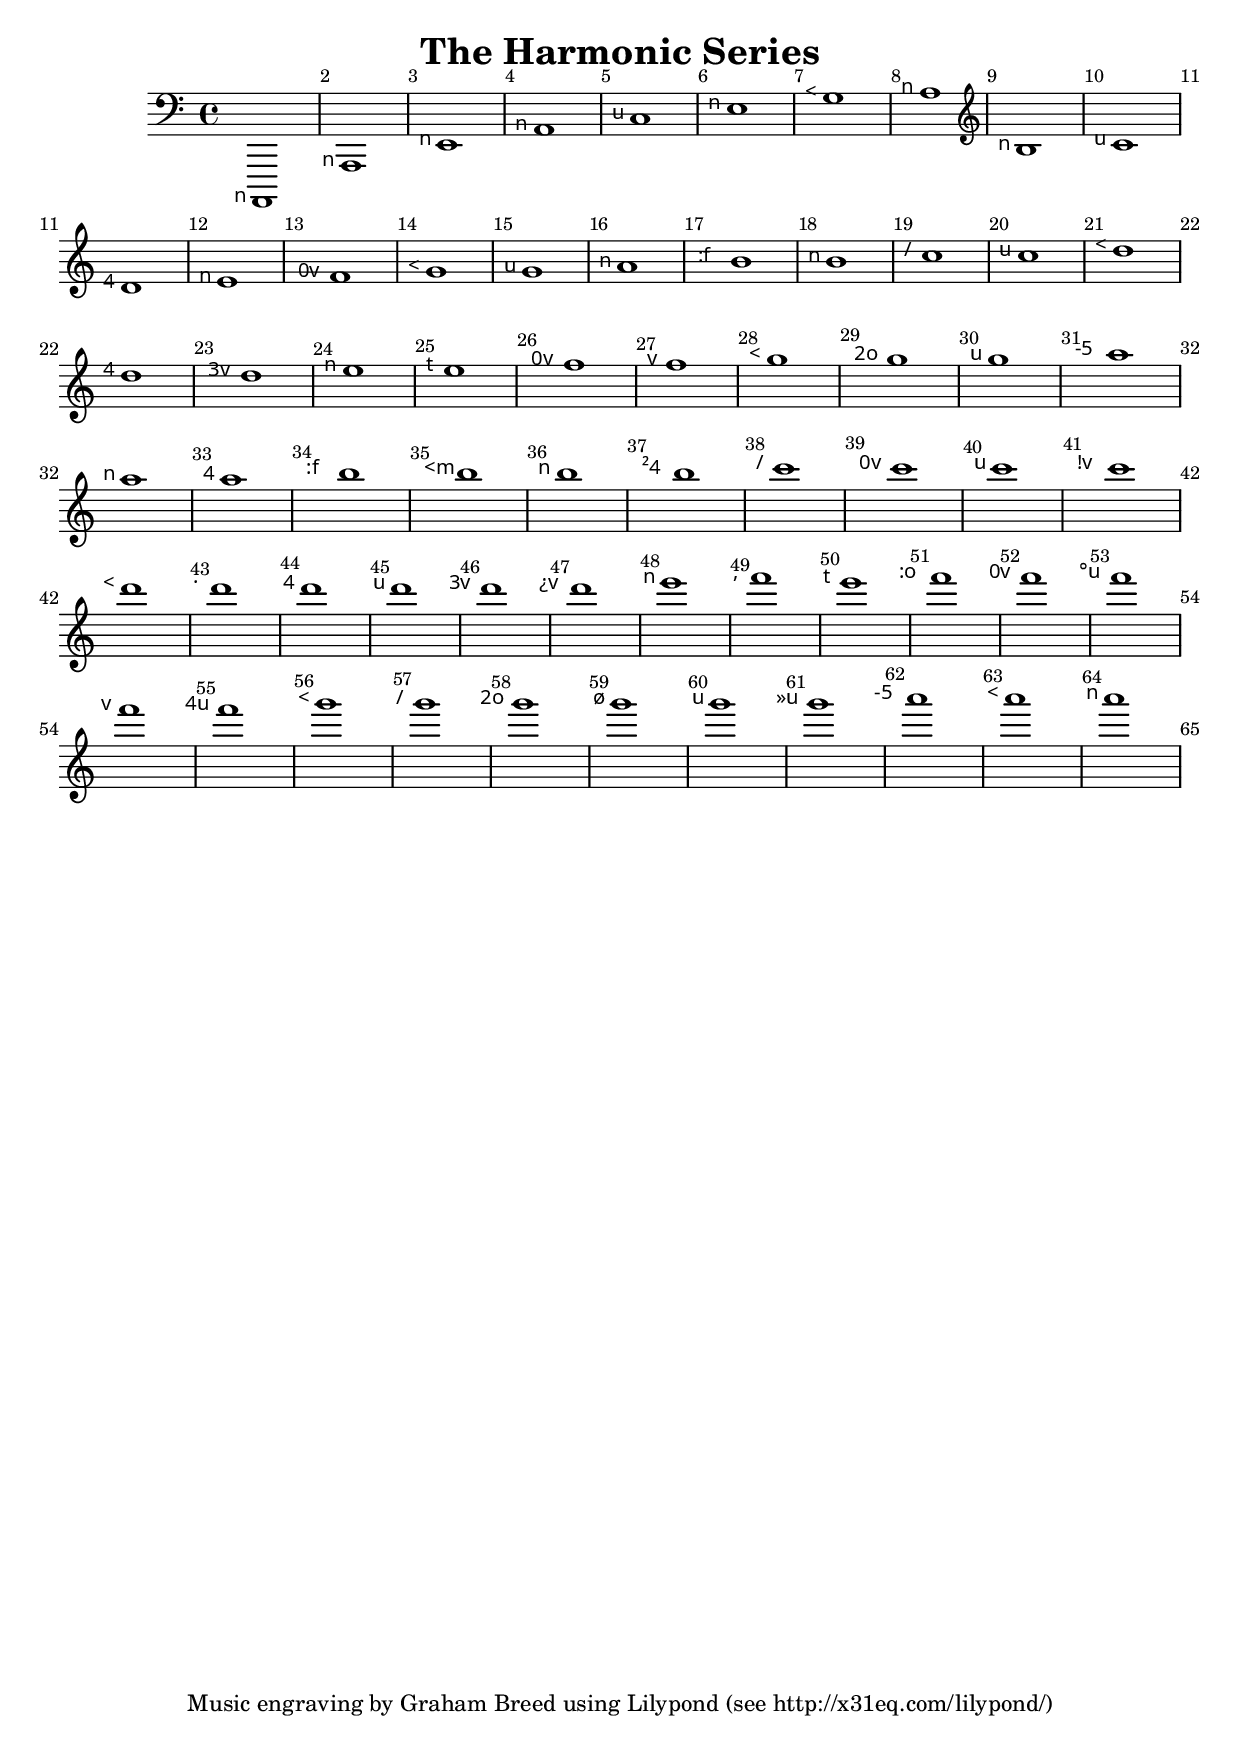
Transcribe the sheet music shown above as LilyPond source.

\version "2.16.0"
% Helmholtz-Ellis style notations, with a distinct accidental for each prime.
% For now, Extended Helmholtz-Ellis Just Intonation Pitch Notation.
% Requires the HE font to be installed.  See www.plainsound.org

% First column: code of character of lowering accidental
%               or 's for special case
% Second column: code of character of raising accidental
% Remaining columns: mapping from JI to the raising interval
#(define ehejimap '(
    (  s   d 7 11 16 20 24 26 29 30 31 34 35 36 37 38 38 40 41 41) ; limmas
    (  s   c 5  8 12 14 17 19 20 21 23 24 25 26 27 27 28 29 29 30) ; apotomes
    (  s   s 0  0 -1  0  0  0  1  0  0  1  0  0  0  0  0 -1  0 -1)
    ( 60  62 0  0  0 -1  0  0  0  0  0  0  0  0  0  0  0  0  0  0)
    ( 53  52 0  0  0  0  1  0  0  0  0  0 -1  1  0  0  0  0  0  0)
    ( 48  57 0  0  0  0  0 -1  0  0  0  0  0  0  0  0  0  0  0  0)
    ( 58  59 0  0  0  0  0  0 -1  0  0  0  0  0  0  0  0  0  0  0)
    ( 92  47 0  0  0  0  0  0  0  1  0  0  0  0  0  0  0  0  0  0)
    ( 54  51 0  0  0  0  0  0  0  0  1  0  0  0  0  0  0  0  0  0)
    ( 55  50 0  0  0  0  0  0  0  0  0  1  0  0  0  0  0  0  0  0)
    ( 45  43 0  0  0  0  0  0  0  0  0  0 -1  0  0  0  0  0  0  0)
    (178 179 0  0  0  0  0  0  0  0  0  0  0 -1  0  0  0  0  0  0)
    ( 38  33 0  0  0  0  0  0  0  0  0  0  0  0  1  0  0  0  0  0) ; approx
    (255 183 0  0  0  0  0  0  0  0  0  0  0  0  0  1  0  0  0  0)
    (189 191 0  0  0  0  0  0  0  0  0  0  0  0  0  0  1  0  0  0)
    (176 177 0  0  0  0  0  0  0  0  0  0  0  0  0  0  0 -1  0  0)
    (251 248 0  0  0  0  0  0  0  0  0  0  0  0  0  0  0  0  1  0)
    (186 187 0  0  0  0  0  0  0  0  0  0  0  0  0  0  0  0  0  1)
))

% Lilypond-escaped Scheme code for helping with equal temperaments
% and other bloat as deemed convenient

#(define primes '(2 3 5 7 11 13 17 19 23
                  29 31 37 41 43 47 53 59 61))

#(define (ratio->steps et ratio)
    (dotprod et (factorize ratio)))

#(define (ratio->octaves et ratio)
    (/ (ratio->steps et ratio) (car et)))

#(define (ratlist->octaves et ratlist)
         (/ (dotprod et ratlist) (car et)))

%
% Help for factorizing ratios
%

#(define (factorize ratio)
    (map - (factorize-int (numerator ratio))
           (factorize-int (denominator ratio))))

#(define (factorize-int n)
    (map (lambda (prime) (factors-of n prime)) primes))

#(define (factors-of n divisor)
    (if (= (modulo n divisor) 0)
        (+ 1 (factors-of (/ n divisor) divisor))
        0))

#(define (add-octaves n ratlist)
         (cons (+ n (car ratlist)) (cdr ratlist)))

%
% Making and altering Lilypond pitches
%

#(define (entry-for-rounded-alteration
          tuningFactor strings alter)
    (cdr (assoc
            (round (* alter tuningFactor))
            strings)))

#(define (entry-for-known-alteration
          tuning-et notation-et tuningFactor strings alter)
    (let ((ratlist (alteration->ratlist alter tuning-et)))
        (if ratlist (cdr (assoc (dotprod ratlist notation-et)
                                strings))
            ; fall back to rounding
            (begin
                (display "Unable to find ratiolist for ")
                (display alter)
                (newline)
                (entry-for-rounded-alteration tuningFactor strings alter)
                ))))

nominalRatios = #'(1/1 9/8 81/64 4/3 3/2 27/16 243/128)
etNominals = ##(0 2/12 4/12 5/12 7/12 9/12 11/12)
#(define (pythag-nominals ET)
    (list->vector (map
        (lambda (rat) (ratio->octaves ET rat))
        nominalRatios)))
nominalLists = #(list->vector (map factorize nominalRatios))

#(define tonic-pitch (ly:make-pitch -1 0 0))

#(define (tune-pitch ET ratio p)
    (let* ((relative-tuning (- (pitch->octaves p ET)
                               (pitch->octaves tonic-pitch ET)))
           (toniclist (pitch->ratlist tonic-pitch ET))
           (pitchlist (pitch->ratlist p ET))
           (ratlist (factorize ratio))
           (full-shift (- (ratlist->octaves ET ratlist) relative-tuning))
           (octave-correction (round full-shift))
           (oe-shift (- full-shift octave-correction))
           (alteration (ly:pitch-alteration p))
           (alt-list (alteration->ratlist alteration ET))
           (new-alteration (+ (octaves->alteration oe-shift)
                              alteration))
           (new-pitch (ly:make-pitch (ly:pitch-octave p)
                                     (ly:pitch-notename p)
                                     new-alteration))
           )
        (if (and toniclist pitchlist alt-list)
            ; All the reverse-lookups succeeded, so update the cache
            (let* ((relative-list (map - pitchlist toniclist))
                   (full-ratshift (map - ratlist relative-list))
                   (shift-list (add-octaves (- octave-correction)
                                            full-ratshift))
                   (new-alt-list (map - shift-list alt-list))
                   )
                (update-ratlist-cache! new-alteration new-alt-list)
                (shift-notename new-pitch new-alt-list ET)
                )
            new-pitch)))

#(define (shift-notename p alt-list ET)
    (let ((diatonic-shift (adjust-notename alt-list)))
        (if (= diatonic-shift 0)
            p
            (let* ((notename (+ (ly:pitch-notename p) diatonic-shift))
                   (old-octave (ly:pitch-octave p))
                   (old-notename (ly:pitch-notename p))
                   (shifted-notename (+ old-notename diatonic-shift))
                   (octave-shift (floor (/ shifted-notename 7)))
                   (new-notename (modulo shifted-notename 7))
                   (shift-list (add-octaves octave-shift
                                (map - (vector-ref nominalLists new-notename)
                                       (vector-ref nominalLists old-notename))))
                   (new-alt-list (map - alt-list shift-list))
                   (new-alteration (octaves->alteration
                                        (ratlist->octaves ET new-alt-list)))
                   )
                (update-ratlist-cache! new-alteration new-alt-list)
                (ly:make-pitch (+ old-octave octave-shift)
                               new-notename
                               new-alteration))
        )))

#(define (raise-by-ratio ET ratio p)
   (let* ((reg (ly:pitch-octave p))
          (degree (ly:pitch-notename p))
          (alteration (ly:pitch-alteration p))
          (altlist (alteration->ratlist alteration ET))
          (new-alt (+ alteration
                      (octaves->alteration (ratio->octaves ET ratio))))
          (new-pitch (ly:make-pitch reg degree new-alt))
         )
    (if altlist
        (let ((new-altlist (map + altlist (factorize ratio))))
            (update-ratlist-cache! new-alt new-altlist)
            (shift-notename new-pitch new-altlist ET)
            )
        new-pitch)))

#(define (pitch->octaves p ET)
    (let ((octave (ly:pitch-octave p))
          (degree (ly:pitch-notename p))
          (alter (ly:pitch-alteration p)))
        (+ octave
           (vector-ref tunedNominals degree)
           (alteration->octaves alter))))

#(define (pitch->ratlist p ET)
    (let* ((octave (ly:pitch-octave p))
           (degree (ly:pitch-notename p))
           (alter (ly:pitch-alteration p))
           (altlist (alteration->ratlist alter ET))
           )
        (if altlist
            (map + (add-octaves octave (vector-ref nominalLists degree))
                   altlist)
            #f)))

#(define (pitch12->octaves octave degree alter)
        (+ octave
           (vector-ref etNominals degree)
           (alteration->octaves alter)))

#(define (octaves->alteration oct) (* oct 6))
#(define (alteration->octaves alter) (/ alter 6))

%
% Manage the cache of known ratio lists
%

#(define ratlist-cache #f)

#(define (alteration->ratlist alteration ET)
    (begin (if (not ratlist-cache) (init-ratlist-cache ET))
        (let ((lookup (assoc alteration ratlist-cache)))
            (if lookup (cdr lookup) #f))))

#(define (init-ratlist-cache ET)
    (set! ratlist-cache
        (let ((apotome (factorize 2187/2048)))
            (map (lambda (multiple)
                (let ((ratlist (map (lambda (x) (* multiple x)) apotome)))
                (cons (octaves->alteration
                        (ratlist->octaves ET ratlist))
                      ratlist)))
                '(0 1 -1 2 -2)))))

#(define (update-ratlist-cache! alteration ratlist)
    (if (not (assoc alteration ratlist-cache))
        (set! ratlist-cache
            (cons (cons alteration ratlist) ratlist-cache))))

%
% Help for finding ET mappings
%

% Generalized patent val
#(define (prime-et n)
    (map (lambda (p) (nint (* n (/ (log p)
                                   (log 2)))))
         primes))

#(define (dotprod a b)
    (apply + (map * a b)))

#(define (nint x) (inexact->exact (round x)))

tuning = #184858
tunegrid = #(prime-et tuning)
tunedNominals = #(pythag-nominals tunegrid)
% Utilities to re-tune regular tunings.

% Use these functions to choose a different regular
% tuning, with fifths taken from some equal temperament,
% and accidentals scaled accordingly.

% Only equal temperaments are supported because Lilypond uses
% rational numbers to denote pitch alterations.
% If you don't want an equal temperament you can probably
% find one anyway that's close enough to what you want.

% to use, add
%
%     tuning = #31
%     \include "regular.ly"
%
% somewhere near the top of the file.  (After any language setting.)

% Resets Lilypond's "default scale" containing the pitch of each
% unaltered note (the C major scale).
#(define (retune-nominals ET)
    (ly:set-default-scale (ly:make-scale (list->vector
        (map (lambda (fifths octaves) (* 6
                  (+ (* fifths (best-fifth ET)) octaves)))
           '(0 2 4 -1 1 3 5) '(0 -1 -2 1 0 -1 -2))))))

% Finds the best size of fifth in the equal temperament with
% the given number of fifths to the octave.
% Note: the effective equal temperament may end up larger.
% For example, ask for 12 and "quartertones" will give you 24.
% If ET is a ratio, assume it describes the fifth, and return it.
#(define (best-fifth ET)
    (if (integer? ET)
        (/ (inexact->exact (round (* ET 0.5849625007))) ET)
        ET))

% Takes the association of pitch names and returns a
% new copy where each alteration has the correct value
% relative to fifths in the given equal temperament.
#(define (retuned-pitchnames pitchnames ET)
    (map (lambda (pitchname)
             (let ((pitch (cdr pitchname)))
                 (cons (car pitchname)
                     (ly:make-pitch
                         (ly:pitch-octave pitch)
                         (ly:pitch-notename pitch)
                         (scale-alteration (ly:pitch-alteration pitch) ET)))))
         pitchnames))

% Takes a list mapping alterations to glyphs
% and re-tunes the alterations according to the size of fifth
% in the given equal temperament.
#(define (retune-glyphs glyphs ET)
    (map (lambda (glyph) (cons (scale-alteration (car glyph) ET) (cdr glyph)))
         glyphs))

% Converts an alteration from the initial alteration size
% (that would give 12-equal) to the given equal temperament.
#(define (scale-alteration alteration ET)
    (* 12 alteration (- (* 7 (best-fifth ET)) 4)))

% Scale an explicit scale
#(define (scale-scale keysig ET)
    (map (lambda (note) (cons (car note) (scale-alteration (cdr note) ET)))
        keysig))

% Retune the standard scales (major/ionian has no alterations)
minor = #(scale-scale minor tuning)
locrian = #(scale-scale locrian tuning)
aeolian = #(scale-scale aeolian tuning)
mixolydian = #(scale-scale mixolydian tuning)
lydian = #(scale-scale lydian tuning)
phrygian = #(scale-scale phrygian tuning)
dorian = #(scale-scale dorian tuning)

% Set the innards
newglyphs = #(begin
    (retune-nominals tuning)
    (ly:parser-set-note-names parser (retuned-pitchnames pitchnames tuning))
    (retune-glyphs standard-alteration-glyph-name-alist tuning))

% Apply the new glyphs.
\layout {
  \context {
    \Score
    \override Accidental #'glyph-name-alist = \newglyphs
    \override KeySignature #'glyph-name-alist = \newglyphs
    \override AccidentalCautionary #'glyph-name-alist = \newglyphs
    \override TrillPitchAccidental #'glyph-name-alist = \newglyphs
    \override AmbitusAccidental #'glyph-name-alist = \newglyphs
  }
}

% Null function to work with scordablature
retune = #(define-music-function (parser location ET midc m)
    (integer? integer? ly:music?) m)

\include "scheme-music.ly"

#(define (string-for-alteration alter)
    (apply string-append
        (map ly:wide-char->utf-8
             (reverse (chars-for-ratlist ehejimap
                                (alteration->ratlist alter tunegrid))))))

% The corresponding alteration for equal temperament
% (used for calculating cents offsets)
#(define (et-alteration alter)
    (/ (dotprod (cddadr ehejimap)
                (alteration->ratlist alter tunegrid))
       2))

% The amount by which the notename is wrong
#(define (adjust-notename ratlist)
    (dotprod (cddar ehejimap) ratlist))

#(define (chars-for-ratlist mapping ratlist)
    (if (null? mapping)
        '()
        (let* ((lower-glyph (caar mapping))
               (raise-glyph (cadar mapping))
               (steps (dotprod ratlist (cddar mapping)))
               (more (chars-for-ratlist (cdr mapping) ratlist))
               )
            (cond ((eqv? raise-glyph 'd) (diatonic-chars steps more))
                  ((eqv? raise-glyph 'c) (chromatic-chars steps more))
                  ((eqv? raise-glyph 's) (syntonic-chars steps more))
                  (else
                    (cond ((and (> steps 1) (= raise-glyph 62))
                            ; special 7-limit case
                            (cons 46 (rep-cons (- steps 2) 62 more)))
                          ((and (< steps -1) (= lower-glyph 60))
                            ; special 7-limit case
                            (cons 44 (rep-cons (- (- steps) 2) 60 more)))
                          ((< steps 0)
                            (rep-cons (- steps) lower-glyph more))
                          (else
                            (rep-cons steps raise-glyph more))))
                  ))))

#(define (diatonic-chars steps more)
    (if (= steps 0)
        more
        (begin
            (display "Alteration assigned to wrong degree.")
            (newline)
            '()
        )))

#(define (chromatic-chars steps more)
    ; chromatic steps
    ; Only double flats to double sharps supported
    (let* ((symbol (cdr (assoc steps '((0 . 110)
                                       (-1 . 101) (-2 . 69)
                                       (1 . 118) (2 . 86)))))
           ; Now deal with syntonic commas
           (full-symbol (+ symbol (car more)))
           )
        (if (and (not (null? (cdr more))) (= full-symbol 110))
            ; suppress a simple natural
            ; when other symbols apply
            (cdr more)
            (cons full-symbol (cdr more))
        )))

#(define (syntonic-chars steps more)
    ; syntonic comma steps
    ; return an integer to alter the previous accidental for a +/- 3 range
    ; then the other symbols
    (cond
        ((> steps 3)
            ; add another glyph for a +/-6 range
            (cons 3 (cons (vector-ref #(33 34 35) (- steps 4))
                          more)))
        ((< steps -3)
            ; add another glyph for a +/-6 range
            (cons -3 (cons (vector-ref #(38 37 36) (- (- steps) 4))
                           more)))
        (else
            (cons steps more))))

% repeated-cons for building strings of integers
#(define (rep-cons n symbol more)
         (if (= n 0)
             more
             (cons symbol (rep-cons (- n 1) symbol more))))


mixed = {
    \override Staff.Accidental #'stencil = #ly:text-interface::print
    \override Staff.Accidental #'text = #(lambda (grob)
        (string-for-alteration
            (ly:grob-property grob 'alteration)))
    \override Staff.Accidental #'font-name = #"HE"
    \override Staff.Accidental #'font-size = #-1
    % c.f. lilypond-user 2014-03-06 or
    % http://code.google.com/p/lilypond/issues/detail?id=2811
    \override Staff.Accidental #'horizontal-skylines = #'()
    \override Staff.Accidental #'X-extent = #(lambda (grob)
        (let ((acc-str (string-for-alteration
                        (ly:grob-property grob 'alteration))))
                (cons (* -0.3 (string-length acc-str))
                      (* 1.4 (string-length acc-str)))))
    \override Staff.Accidental #'Y-extent = #'(-1.0 . 1.0)
}

pure = \mixed


\header {
    title = "The Harmonic Series"
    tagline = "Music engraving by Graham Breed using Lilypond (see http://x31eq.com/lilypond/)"
    }

bass = { \clef "bass" \tonic a
    \transpose a a, { a,,1 a, e a }
    \tune 5 c e \tune 7 g a }
treble = { \clef "treble" \tonic a {
    \transpose c c' {
        b,1 \tune 5 c \tune 11 d e \tune 13 f \tune 14 g \tune 15 g a
        \tune 17 b b
    }
    \transpose c c'' {
        \tune 19 c \tune 5 c \tune 21 d \tune 11 d \tune 23 d e
        \tune 25 e \tune 26 f \tune 27 f \tune 28 g \tune 29 g
            \tune 30 g \tune 31 g a
        \tune 33 a \tune 17 b \tune 35 b b \tune 37 b
    }
    \transpose c c''' {
        \tune 38 c \tune 39 c \tune 40 c
        \tune 41 c \tune 42 d \tune 43 d \tune 44 d \tune 45 d
            \tune 46 d \tune 47 d e
        \tune 49 f \tune 50 e \tune 51 f \tune 52 f \tune 53 f
            \tune 54 f \tune 55 f \tune 56 g
        \tune 57 g \tune 58 g \tune 59 g \tune 60 g \tune 61 g
            \tune 62 a \tune 63 a a
    }
}}
\score {
    <<
        \override Score.BarNumber #'break-visibility = #'#(#t #t #t)
        \new Staff \centsUp {
            #(set-accidental-style 'dodecaphonic)
            \mixed \bass \mixed \treble
        }

    >>
    \layout{}
    \midi{
        \context {
            \Score
            tempoWholesPerMinute = #(ly:make-moment 180 4)
        }
    }
}
